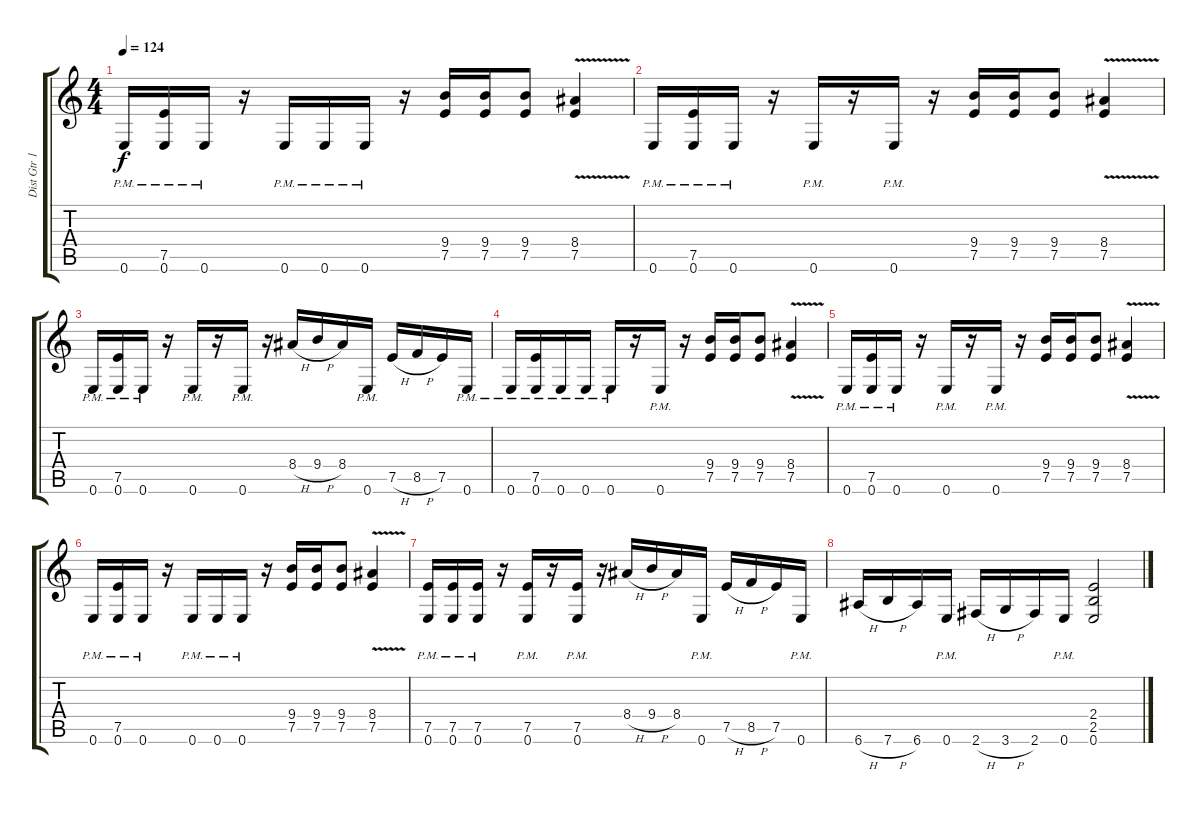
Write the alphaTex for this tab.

\track ("Dist Gtr 1" "Dist Gtr 1") {instrument distortionguitar}
\staff {score tabs}
\tuning (E4 B3 G3 D3 A2 E2) {hide}
\ts (4 4)
\tempo 124
\clef g2
\ks c
0.6{pm}.16{dy f} (7.5{pm} 0.6{pm}).16 0.6{pm}.16 r.16 0.6{pm}.16 0.6{pm}.16 0.6{pm}.16 r.16 (9.4 7.5).16 (9.4 7.5).16 (9.4 7.5).8 (8.4{v} 7.5).4 |
0.6{pm}.16 (7.5{pm} 0.6{pm}).16 0.6{pm}.16 r.16 0.6{pm}.16 r.16 0.6{pm}.16 r.16 (9.4 7.5).16 (9.4 7.5).16 (9.4 7.5).8 (8.4{v} 7.5).4 |
0.6{pm}.16 (7.5{pm} 0.6{pm}).16 0.6{pm}.16 r.16 0.6{pm}.16 r.16 0.6{pm}.16 r.16 8.4{h}.16 9.4{h}.16 8.4.16 0.6{pm}.16 7.5{h}.16 8.5{h}.16 7.5.16 0.6{pm}.16 |
0.6{pm}.16 (7.5{pm} 0.6{pm}).16 0.6{pm}.16 0.6{pm}.16 0.6{pm}.16 r.16 0.6{pm}.16 r.16 (9.4 7.5).16 (9.4 7.5).16 (9.4 7.5).8 (8.4{v} 7.5).4 |
0.6{pm}.16 (7.5{pm} 0.6{pm}).16 0.6{pm}.16 r.16 0.6{pm}.16 r.16 0.6{pm}.16 r.16 (9.4 7.5).16 (9.4 7.5).16 (9.4 7.5).8 (8.4{v} 7.5).4 |
0.6{pm}.16 (7.5{pm} 0.6{pm}).16 0.6{pm}.16 r.16 0.6{pm}.16 0.6{pm}.16 0.6{pm}.16 r.16 (9.4 7.5).16 (9.4 7.5).16 (9.4 7.5).8 (8.4{v} 7.5).4 |
(7.5{pm} 0.6{pm}).16 (7.5{pm} 0.6{pm}).16 (7.5{pm} 0.6{pm}).16 r.16 (7.5{pm} 0.6{pm}).16 r.16 (7.5{pm} 0.6{pm}).16 r.16 8.4{h}.16 9.4{h}.16 8.4.16 0.6{pm}.16 7.5{h}.16 8.5{h}.16 7.5.16 0.6{pm}.16 |
6.6{h}.16 7.6{h}.16 6.6.16 0.6{pm}.16 2.6{h}.16 3.6{h}.16 2.6.16 0.6{pm}.16 (2.4 2.5 0.6).2
